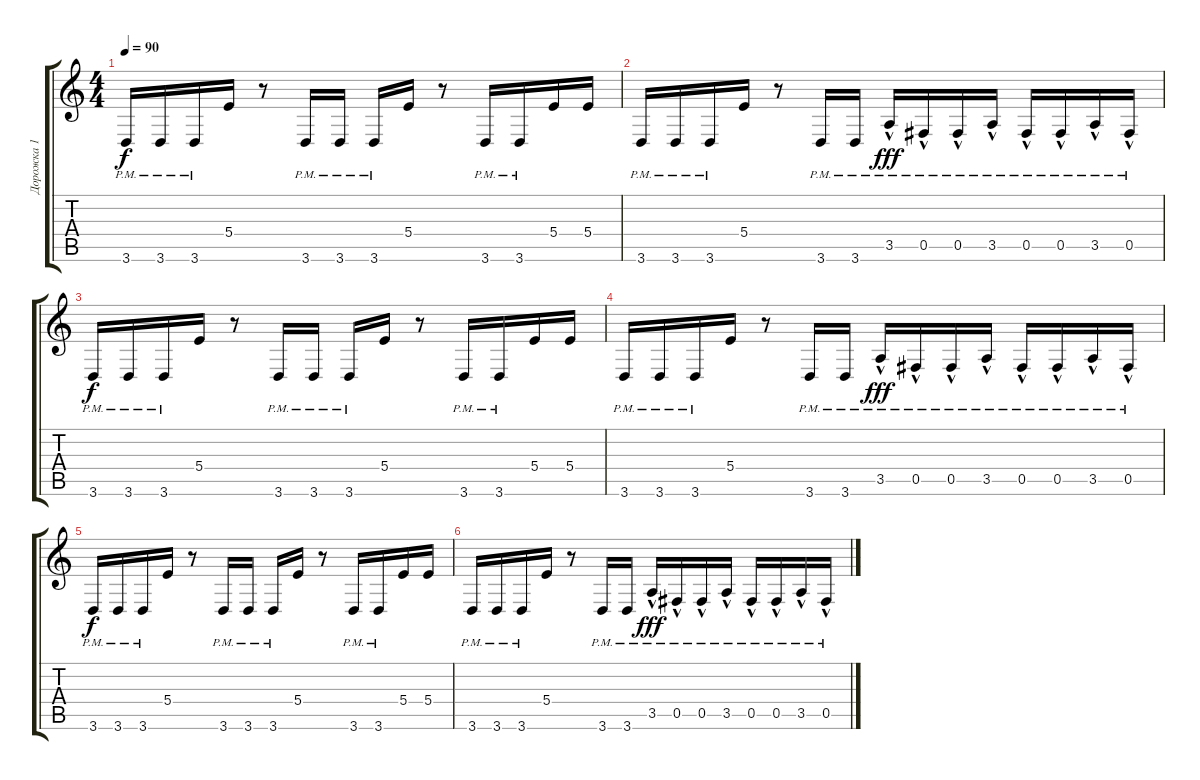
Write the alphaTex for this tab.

\track ("Дорожка 1" "Дорожка 1") {instrument distortionguitar}
\staff {score tabs}
\tuning (Db4 Ab3 E3 B2 Gb2 B1) {hide}
\ts (4 4)
\tempo 90
\clef g2
\ks c
3.6{pm}.16{dy f} 3.6{pm}.16 3.6{pm}.16 5.4.16 r.8 3.6{pm}.16 3.6{pm}.16 3.6{pm}.16 5.4.16 r.8 3.6{pm}.16 3.6{pm}.16 5.4.16 5.4.16 |
3.6{pm}.16 3.6{pm}.16 3.6{pm}.16 5.4.16 r.8 3.6{pm}.16 3.6{pm}.16 3.5{hac pm}.16{dy fff} 0.5{hac pm}.16 0.5{hac pm}.16 3.5{hac pm}.16 0.5{hac pm}.16 0.5{hac pm}.16 3.5{hac pm}.16 0.5{hac pm}.16 |
3.6{pm}.16{dy f} 3.6{pm}.16 3.6{pm}.16 5.4.16 r.8 3.6{pm}.16 3.6{pm}.16 3.6{pm}.16 5.4.16 r.8 3.6{pm}.16 3.6{pm}.16 5.4.16 5.4.16 |
3.6{pm}.16 3.6{pm}.16 3.6{pm}.16 5.4.16 r.8 3.6{pm}.16 3.6{pm}.16 3.5{hac pm}.16{dy fff} 0.5{hac pm}.16 0.5{hac pm}.16 3.5{hac pm}.16 0.5{hac pm}.16 0.5{hac pm}.16 3.5{hac pm}.16 0.5{hac pm}.16 |
3.6{pm}.16{dy f} 3.6{pm}.16 3.6{pm}.16 5.4.16 r.8 3.6{pm}.16 3.6{pm}.16 3.6{pm}.16 5.4.16 r.8 3.6{pm}.16 3.6{pm}.16 5.4.16 5.4.16 |
3.6{pm}.16 3.6{pm}.16 3.6{pm}.16 5.4.16 r.8 3.6{pm}.16 3.6{pm}.16 3.5{hac pm}.16{dy fff} 0.5{hac pm}.16 0.5{hac pm}.16 3.5{hac pm}.16 0.5{hac pm}.16 0.5{hac pm}.16 3.5{hac pm}.16 0.5{hac pm}.16
